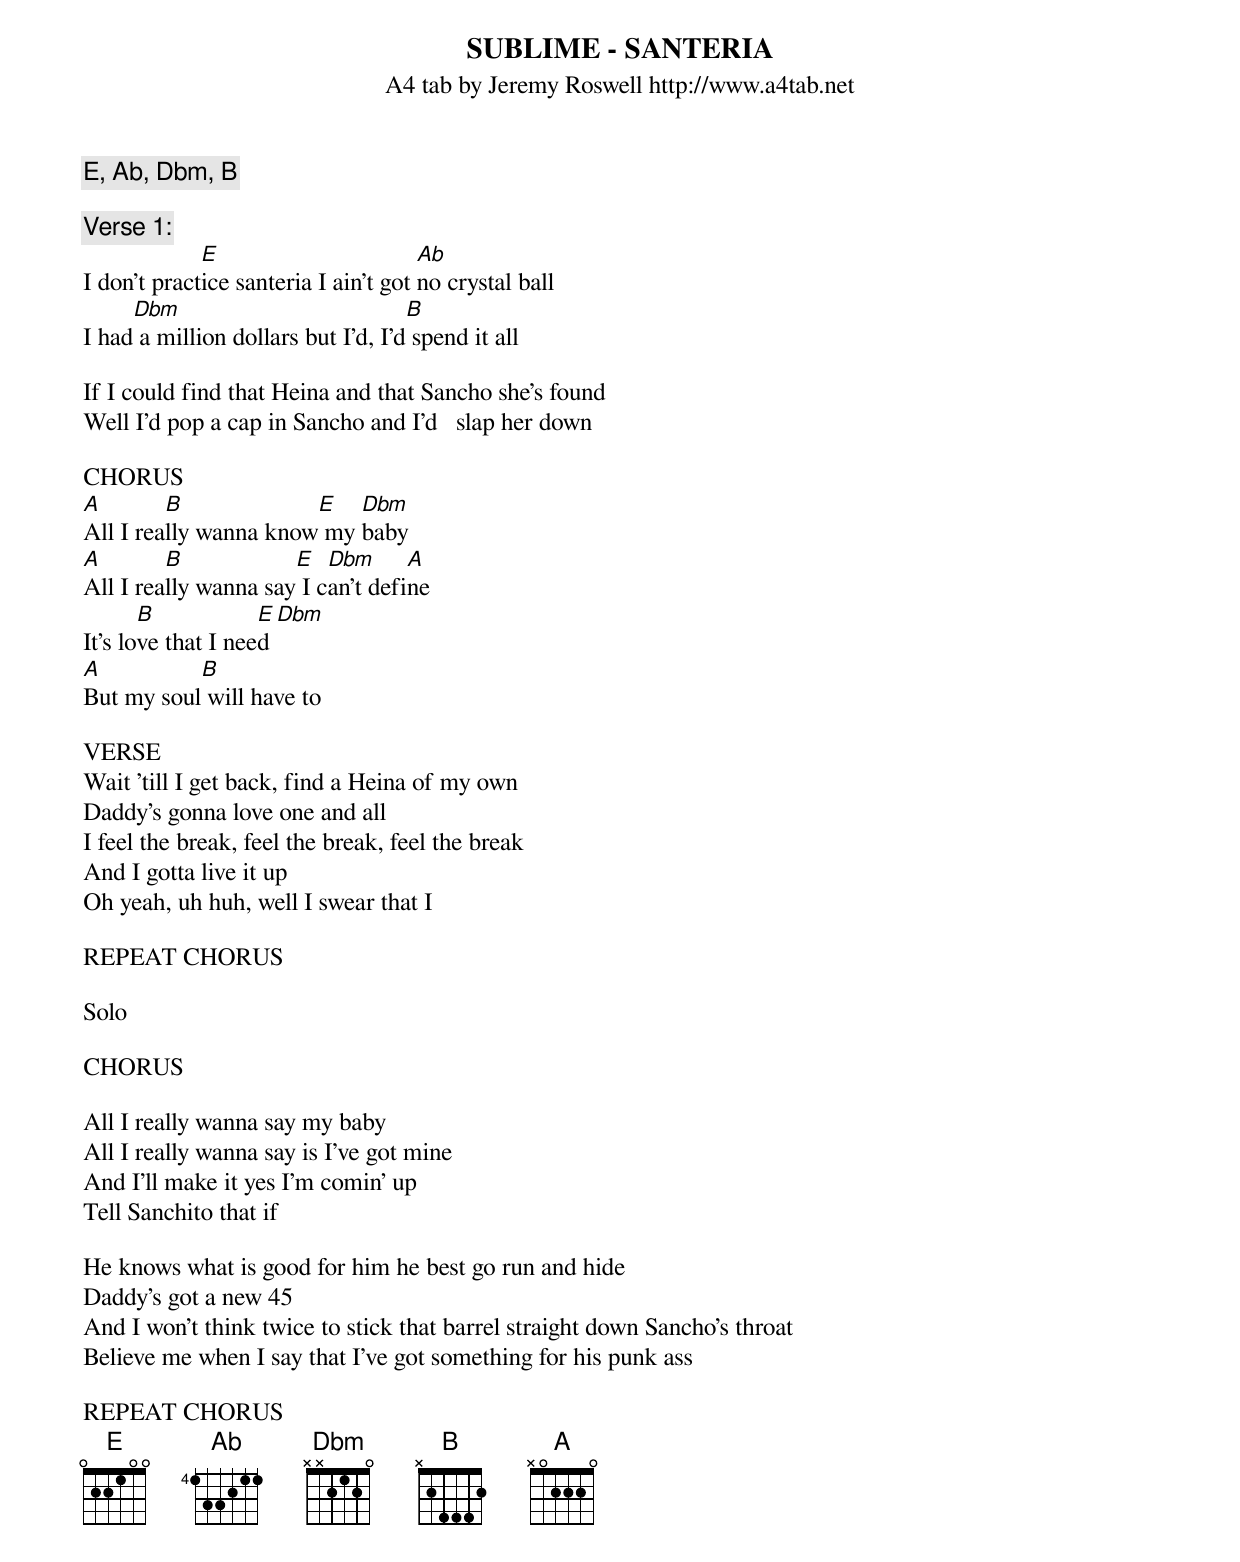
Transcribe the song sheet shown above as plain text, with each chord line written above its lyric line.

SUBLIME - SANTERIA
A4 tab by Jeremy Roswell http://www.a4tab.net

E, Ab, Dbm, B

Verse 1:
             E                        Ab
I don't practice santeria I ain't got no crystal ball
     Dbm                            B
I had a million dollars but I'd, I'd spend it all

If I could find that Heina and that Sancho she's found
Well I'd pop a cap in Sancho and I'd   slap her down

CHORUS
A        B             E   Dbm
All I really wanna know my baby
A        B            E   Dbm      A
All I really wanna say I can't define
       B            E    Dbm
It's love that I need
A          B
But my soul will have to

VERSE
Wait 'till I get back, find a Heina of my own
Daddy's gonna love one and all
I feel the break, feel the break, feel the break
And I gotta live it up
Oh yeah, uh huh, well I swear that I

REPEAT CHORUS

Solo

CHORUS

All I really wanna say my baby
All I really wanna say is I've got mine
And I'll make it yes I'm comin' up
Tell Sanchito that if

He knows what is good for him he best go run and hide
Daddy's got a new 45
And I won't think twice to stick that barrel straight down Sancho's throat
Believe me when I say that I've got something for his punk ass

REPEAT CHORUS
